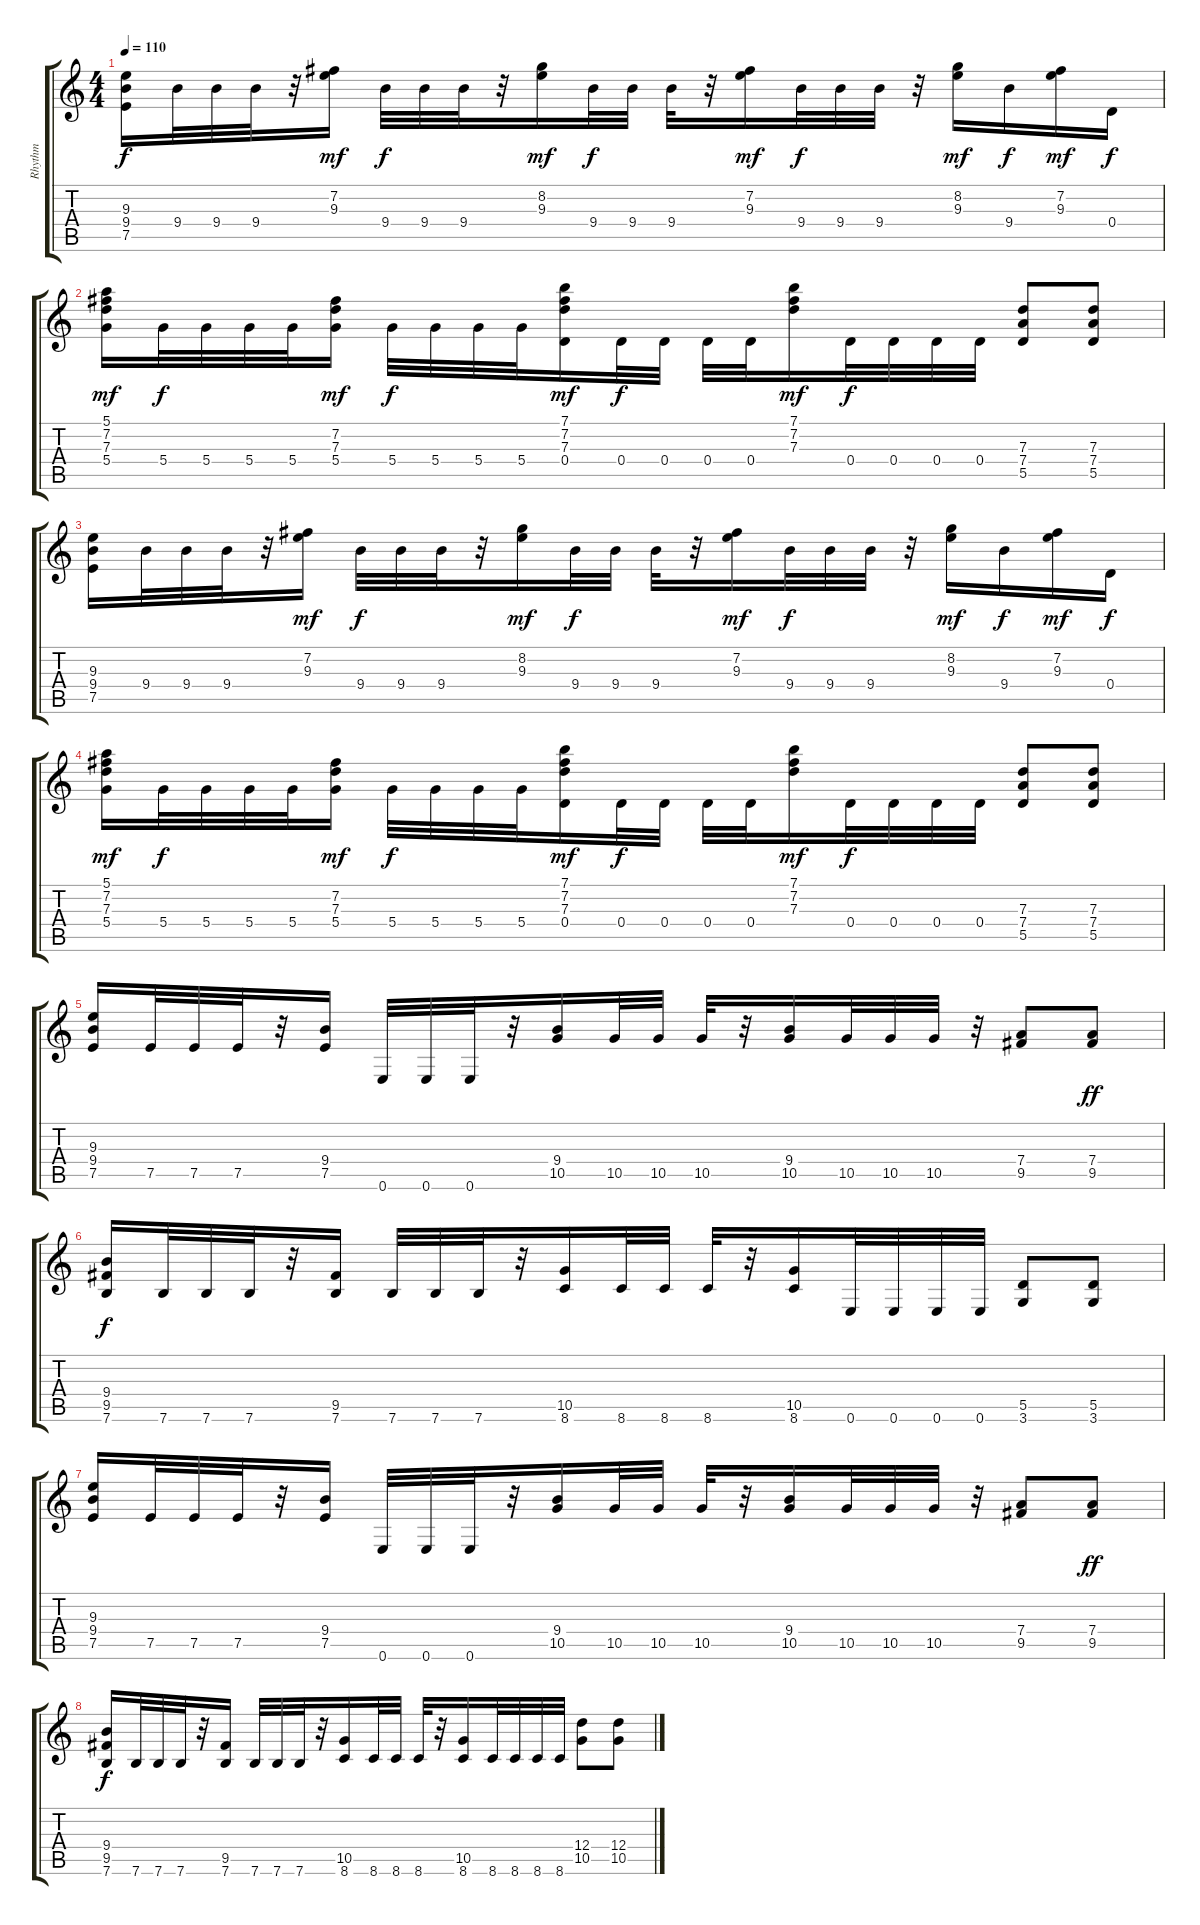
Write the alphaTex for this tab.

\track ("Rhythm" "Rhythm") {instrument distortionguitar}
\staff {score tabs}
\tuning (E4 B3 G3 D3 A2 E2) {hide}
\ts (4 4)
\tempo 110
\clef g2
\ks c
(9.3 9.4 7.5).16{dy f} 9.4.32 9.4.32 9.4.32 r.32 (7.2 9.3).16{dy mf} 9.4.32{dy f} 9.4.32 9.4.32 r.32 (8.2 9.3).16{dy mf} 9.4.32{dy f} 9.4.32 9.4.32 r.32 (7.2 9.3).16{dy mf} 9.4.32{dy f} 9.4.32 9.4.32 r.32 (8.2 9.3).16{dy mf} 9.4.16{dy f} (7.2 9.3).16{dy mf} 0.4.16{dy f} |
(5.1 7.2 7.3 5.4).16{dy mf} 5.4.32{dy f} 5.4.32 5.4.32 5.4.32 (7.2 7.3 5.4).16{dy mf} 5.4.32{dy f} 5.4.32 5.4.32 5.4.32 (7.1 7.2 7.3 0.4).16{dy mf} 0.4.32{dy f} 0.4.32 0.4.32 0.4.32 (7.1 7.2 7.3).16{dy mf} 0.4.32{dy f} 0.4.32 0.4.32 0.4.32 (7.3 7.4 5.5).8 (7.3 7.4 5.5).8 |
(9.3 9.4 7.5).16 9.4.32 9.4.32 9.4.32 r.32 (7.2 9.3).16{dy mf} 9.4.32{dy f} 9.4.32 9.4.32 r.32 (8.2 9.3).16{dy mf} 9.4.32{dy f} 9.4.32 9.4.32 r.32 (7.2 9.3).16{dy mf} 9.4.32{dy f} 9.4.32 9.4.32 r.32 (8.2 9.3).16{dy mf} 9.4.16{dy f} (7.2 9.3).16{dy mf} 0.4.16{dy f} |
(5.1 7.2 7.3 5.4).16{dy mf} 5.4.32{dy f} 5.4.32 5.4.32 5.4.32 (7.2 7.3 5.4).16{dy mf} 5.4.32{dy f} 5.4.32 5.4.32 5.4.32 (7.1 7.2 7.3 0.4).16{dy mf} 0.4.32{dy f} 0.4.32 0.4.32 0.4.32 (7.1 7.2 7.3).16{dy mf} 0.4.32{dy f} 0.4.32 0.4.32 0.4.32 (7.3 7.4 5.5).8 (7.3 7.4 5.5).8 |
(9.3 9.4 7.5).16 7.5.32 7.5.32 7.5.32 r.32 (9.4 7.5).16 0.6.32 0.6.32 0.6.32 r.32 (9.4 10.5).16 10.5.32 10.5.32 10.5.32 r.32 (9.4 10.5).16 10.5.32 10.5.32 10.5.32 r.32 (7.4 9.5).8 (7.4 9.5).8{dy ff} |
(9.4 9.5 7.6).16{dy f} 7.6.32 7.6.32 7.6.32 r.32 (9.5 7.6).16 7.6.32 7.6.32 7.6.32 r.32 (10.5 8.6).16 8.6.32 8.6.32 8.6.32 r.32 (10.5 8.6).16 0.6.32 0.6.32 0.6.32 0.6.32 (5.5 3.6).8 (5.5 3.6).8 |
(9.3 9.4 7.5).16 7.5.32 7.5.32 7.5.32 r.32 (9.4 7.5).16 0.6.32 0.6.32 0.6.32 r.32 (9.4 10.5).16 10.5.32 10.5.32 10.5.32 r.32 (9.4 10.5).16 10.5.32 10.5.32 10.5.32 r.32 (7.4 9.5).8 (7.4 9.5).8{dy ff} |
(9.4 9.5 7.6).16{dy f} 7.6.32 7.6.32 7.6.32 r.32 (9.5 7.6).16 7.6.32 7.6.32 7.6.32 r.32 (10.5 8.6).16 8.6.32 8.6.32 8.6.32 r.32 (10.5 8.6).16 8.6.32 8.6.32 8.6.32 8.6.32 (12.4 10.5).8 (12.4 10.5).8
